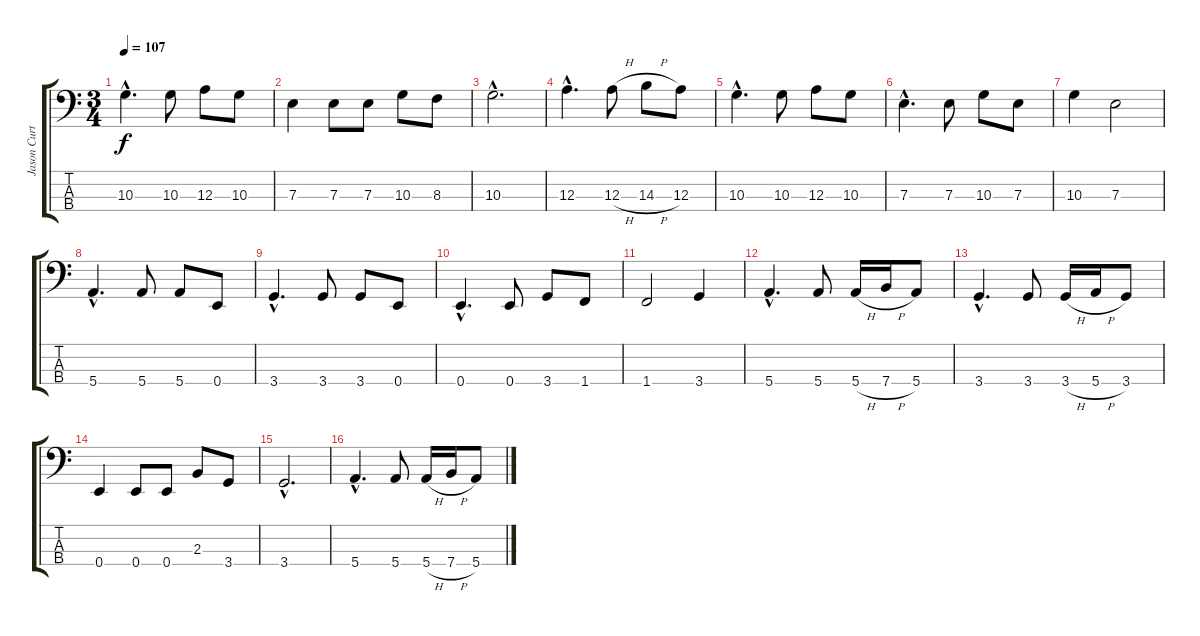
\track ("Jason Curtis Newsted" "Jason Curt") {instrument electricbasspick}
\staff {score tabs}
\tuning (G2 D2 A1 E1) {hide}
\ts (3 4)
\tempo 107
\clef f4
\ks c
10.3{hac}.4{d dy f} 10.3.8 12.3.8 10.3.8 |
7.3.4 7.3.8 7.3.8 10.3.8 8.3.8 |
10.3{hac}.2{d} |
12.3{hac}.4{d volume 10} 12.3{h}.8 14.3{h}.8 12.3.8 |
10.3{hac}.4{d} 10.3.8 12.3.8 10.3.8 |
7.3{hac}.4{d} 7.3.8 10.3.8 7.3.8 |
10.3.4 7.3.2 |
5.4{hac}.4{d volume 16} 5.4.8 5.4.8 0.4.8 |
3.4{hac}.4{d} 3.4.8 3.4.8 0.4.8 |
0.4{hac}.4{d} 0.4.8 3.4.8 1.4.8 |
1.4.2 3.4.4 |
5.4{hac}.4{d} 5.4.8 5.4{h}.16 7.4{h}.16 5.4.8 |
3.4{hac}.4{d} 3.4.8 3.4{h}.16 5.4{h}.16 3.4.8 |
0.4.4 0.4.8 0.4.8 2.3.8 3.4.8 |
3.4{hac}.2{d} |
5.4{hac}.4{d} 5.4.8 5.4{h}.16 7.4{h}.16 5.4.8
